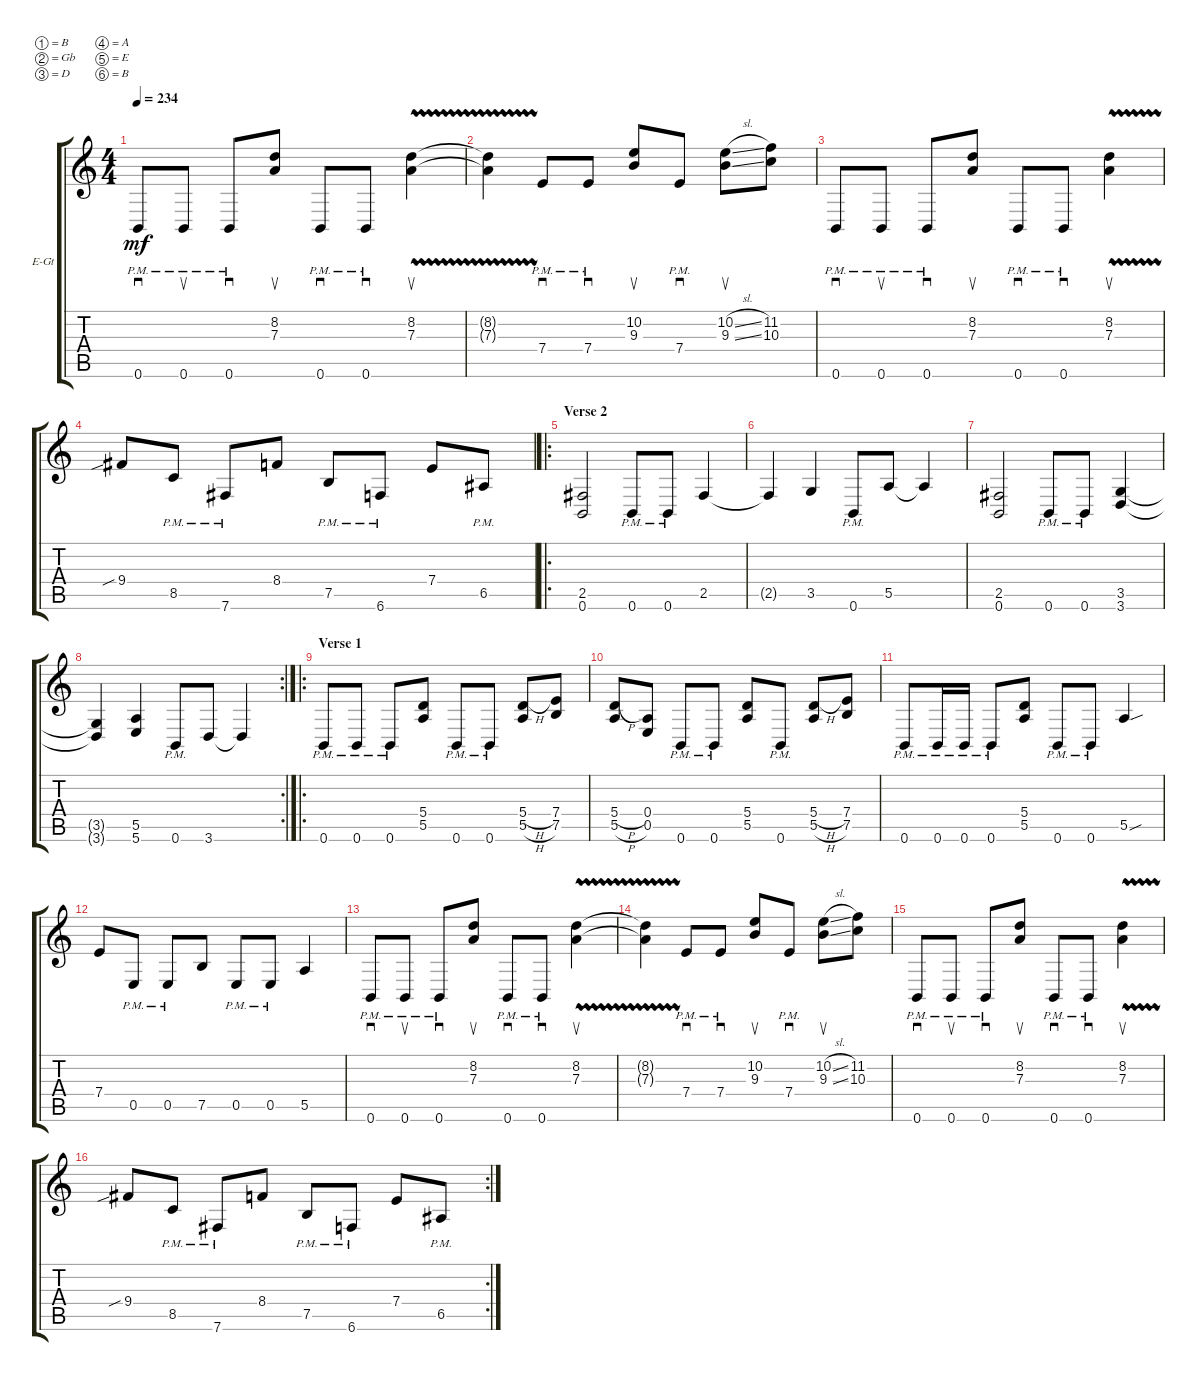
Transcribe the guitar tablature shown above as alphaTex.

\bracketExtendMode groupsimilarinstruments
\firstSystemTrackNameOrientation horizontal
\otherSystemsTrackNameOrientation horizontal
\track ("Electric Guitar 1" "E-Gt") {instrument distortionguitar}
\staff {score tabs}
\tuning (B3 Gb3 D3 A2 E2 B1)
\ts (4 4)
\tempo 234
\clef g2
\ks c
0.6{pm}.8{sd dy mf} 0.6{pm}.8{su} 0.6{pm}.8{sd} (8.2 7.3).8{su} 0.6{pm}.8{sd} 0.6{pm}.8{sd} (8.2{vw} 7.3{vw}).4{su} |
(7.3{vw t} 8.2{vw t}).4 7.4{pm}.8{sd} 7.4{pm}.8{sd} (10.2 9.3).8{su} 7.4{pm}.8{sd} (9.3{sl} 10.2{sl}).8{su} (10.3 11.2).8 |
0.6{pm}.8{sd} 0.6{pm}.8{su} 0.6{pm}.8{sd} (8.2 7.3).8{su} 0.6{pm}.8{sd} 0.6{pm}.8{sd} (8.2{vw} 7.3{vw}).4{su} |
9.4{sib}.8 8.5{pm}.8 7.6{pm}.8 8.4.8 7.5{pm}.8 6.6{pm}.8 7.4.8 6.5{pm}.8 |
\ro
\section ("" "Verse 2")
(0.6 2.5).2 0.6{pm}.8 0.6{pm}.8 2.5.4 |
2.5{t}.4 3.5.4 0.6{pm}.8 5.5.8 5.5{t}.4 |
(0.6 2.5).2 0.6{pm}.8 0.6{pm}.8 (3.6 3.5).4 |
\rc 2
(3.6{t} 3.5{t}).4 (5.6 5.5).4 0.6{pm}.8 3.6.8 3.6{t}.4 |
\ro
\section ("" "Verse 1")
0.6{pm}.8 0.6{pm}.8 0.6{pm}.8 (5.5 5.4).8 0.6{pm}.8 0.6{pm}.8 (5.5{h} 5.4{h}).8 (7.5 7.4).8 |
(5.5{h} 5.4{h}).8 (0.5 0.4).8 0.6{pm}.8 0.6{pm}.8 (5.5 5.4).8 0.6{pm}.8 (5.5{h} 5.4{h}).8 (7.4 7.5).8 |
0.6{pm}.8 0.6{pm}.16 0.6{pm}.16 0.6{pm}.8 (5.5 5.4).8 0.6{pm}.8 0.6{pm}.8 5.5{sou}.4 |
7.4.8 0.5{pm}.8 0.5{pm}.8 7.5.8 0.5{pm}.8 0.5{pm}.8 5.5.4 |
0.6{pm}.8{sd} 0.6{pm}.8{su} 0.6{pm}.8{sd} (8.2 7.3).8{su} 0.6{pm}.8{sd} 0.6{pm}.8{sd} (8.2{vw} 7.3{vw}).4{su} |
(7.3{vw t} 8.2{vw t}).4 7.4{pm}.8{sd} 7.4{pm}.8{sd} (10.2 9.3).8{su} 7.4{pm}.8{sd} (9.3{sl} 10.2{sl}).8{su} (10.3 11.2).8 |
0.6{pm}.8{sd} 0.6{pm}.8{su} 0.6{pm}.8{sd} (8.2 7.3).8{su} 0.6{pm}.8{sd} 0.6{pm}.8{sd} (8.2{vw} 7.3{vw}).4{su} |
\rc 2
9.4{sib}.8 8.5{pm}.8 7.6{pm}.8 8.4.8 7.5{pm}.8 6.6{pm}.8 7.4.8 6.5{pm}.8
